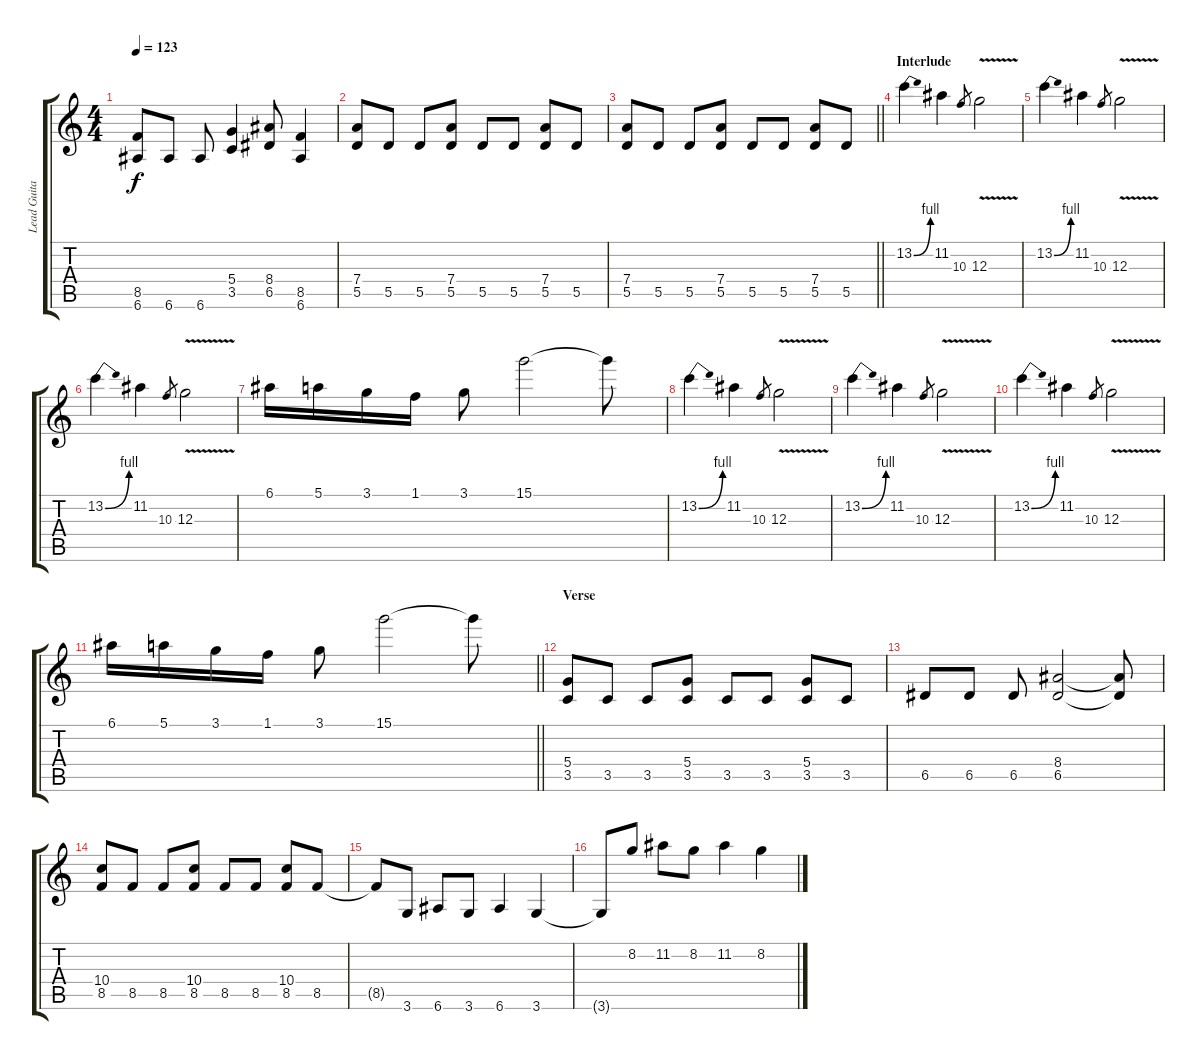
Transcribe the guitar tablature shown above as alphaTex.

\track ("Lead Guitar" "Lead Guita") {instrument distortionguitar}
\staff {score tabs}
\tuning (E4 B3 G3 D3 A2 E2) {hide}
\ts (4 4)
\tempo 123
\clef g2
\ks c
(8.5 6.6).8{dy f} 6.6.8 6.6.8 (5.4 3.5).4 (8.4 6.5).8 (8.5 6.6).4 |
(7.4 5.5).8 5.5.8 5.5.8 (7.4 5.5).8 5.5.8 5.5.8 (7.4 5.5).8 5.5.8 |
\barLineRight lightlight
(7.4 5.5).8 5.5.8 5.5.8 (7.4 5.5).8 5.5.8 5.5.8 (7.4 5.5).8 5.5.8 |
\section ("" "Interlude")
13.2{be (bend 0 0 60 4)}.4 11.2.4 10.3.8{gr} 12.3{v}.2 |
13.2{be (bend 0 0 60 4)}.4 11.2.4 10.3.8{gr} 12.3{v}.2 |
13.2{be (bend 0 0 60 4)}.4 11.2.4 10.3.8{gr} 12.3{v}.2 |
6.1.16 5.1.16 3.1.16 1.1.16 3.1.8 15.1.2 15.1{t}.8 |
13.2{be (bend 0 0 60 4)}.4 11.2.4 10.3.8{gr} 12.3{v}.2 |
13.2{be (bend 0 0 60 4)}.4 11.2.4 10.3.8{gr} 12.3{v}.2 |
13.2{be (bend 0 0 60 4)}.4 11.2.4 10.3.8{gr} 12.3{v}.2 |
\barLineRight lightlight
6.1.16 5.1.16 3.1.16 1.1.16 3.1.8 15.1.2 15.1{t}.8 |
\section ("" "Verse")
(5.4 3.5).8 3.5.8 3.5.8 (5.4 3.5).8 3.5.8 3.5.8 (5.4 3.5).8 3.5.8 |
6.5.8 6.5.8 6.5.8 (8.4 6.5).2 (8.4{t} 6.5{t}).8 |
(10.4 8.5).8 8.5.8 8.5.8 (10.4 8.5).8 8.5.8 8.5.8 (10.4 8.5).8 8.5.8 |
8.5{t}.8 3.6.8 6.6.8 3.6.8 6.6.4 3.6.4 |
3.6{t}.8 8.2.8 11.2.8 8.2.8 11.2.4 8.2.4
